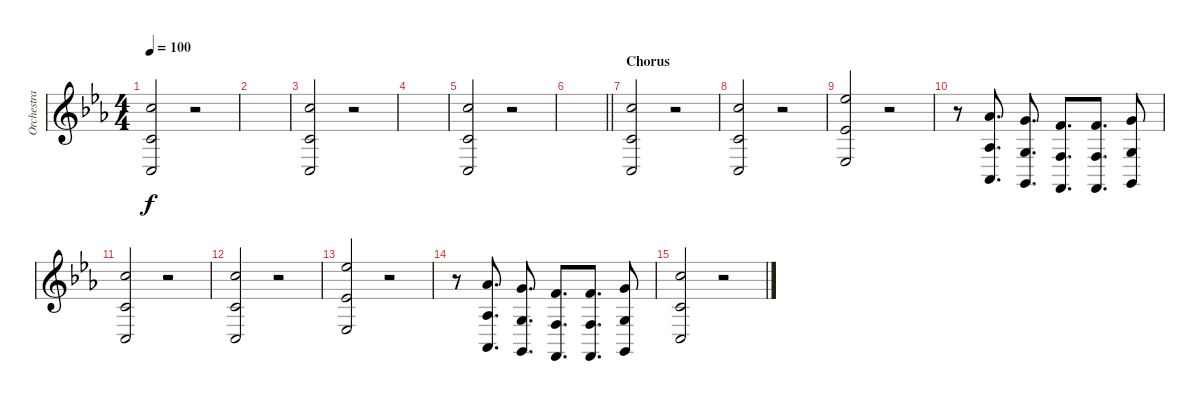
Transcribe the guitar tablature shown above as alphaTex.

\track ("Orchestra hit" "Orchestra ") {instrument orchestrahit}
\staff {score}
\tuning (D4 A3 F3 C3 G2 C2) {hide}
\ts (4 4)
\tempo 100
\clef g2
\ks eb
(10.1 3.2 0.4).2{dy f} r.2 |
|
(10.1 3.2 0.4).2 r.2 |
|
(10.1 3.2 0.4).2 r.2 |
\barLineRight lightlight
|
\section ("" "Chorus")
(10.1 3.2 0.4).2 r.2 |
(10.1 3.2 0.4).2 r.2 |
(1.1 18.2 3.4).2 r.2 |
r.8 (6.1 3.3 1.5).8{d} (5.1 2.3 0.5).8{d} (3.1 0.3 5.6).8{d} (3.1 0.3 5.6).8{d} (5.1 2.3 0.5).8 |
(10.1 3.2 0.4).2 r.2 |
(10.1 3.2 0.4).2 r.2 |
(1.1 18.2 3.4).2 r.2 |
r.8 (6.1 3.3 1.5).8{d} (5.1 2.3 0.5).8{d} (3.1 0.3 5.6).8{d} (3.1 0.3 5.6).8{d} (5.1 2.3 0.5).8 |
(10.1 3.2 0.4).2 r.2
